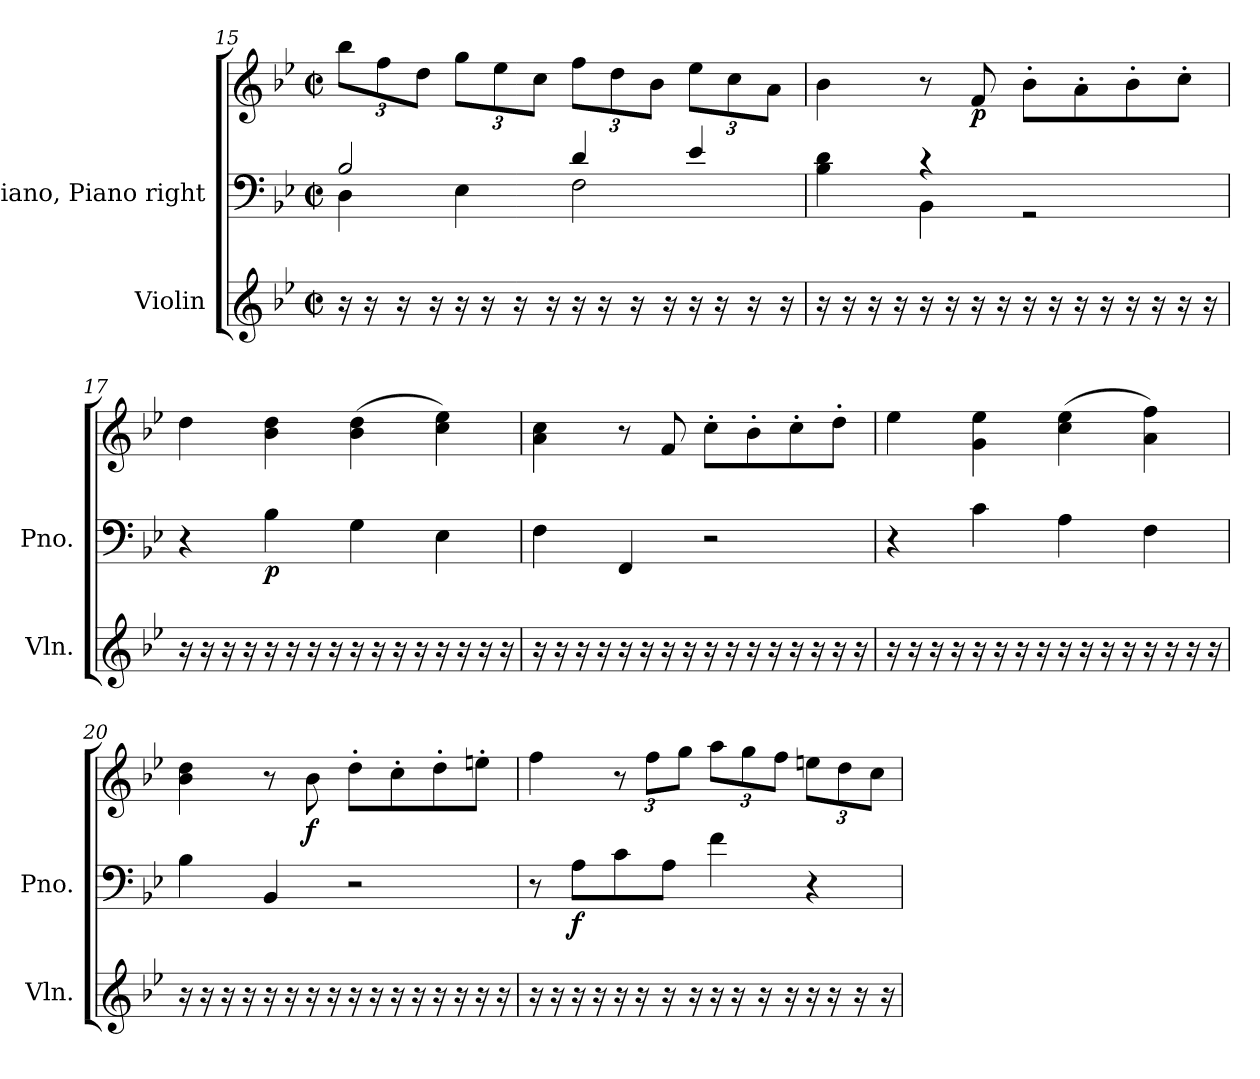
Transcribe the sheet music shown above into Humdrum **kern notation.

**kern	**kern	**kern	**dynam
*part2	*part1	*part1	*part1
*staff3	*staff2	*staff1	*staff1/2
*I"Violin	*I"Piano, Piano right	*	*
*I'Vln.	*I'Pno.	*	*
!!LO:LB:g=z
*clefG2	*clefF4	*clefG2	*
*k[b-e-]	*k[b-e-]	*k[b-e-]	*
*M2/2	*M2/2	*M2/2	*
*met(c|)	*met(c|)	*met(c|)	*
=15	=15	=15	=15
*	*^	*	*
*	*	*	*Xbrackettup	*
16r	2B-/	4D\	12bb-\L	.
16r	.	.	.	.
.	.	.	12ff\	.
16r	.	.	.	.
.	.	.	12dd\J	.
16r	.	.	.	.
16r	.	4E-\	12gg\L	.
16r	.	.	.	.
.	.	.	12ee-\	.
16r	.	.	.	.
.	.	.	12cc\J	.
16r	.	.	.	.
16r	4d/	2F\	12ff\L	.
16r	.	.	.	.
.	.	.	12dd\	.
16r	.	.	.	.
.	.	.	12b-\J	.
16r	.	.	.	.
16r	4e-/	.	12ee-\L	.
16r	.	.	.	.
.	.	.	12cc\	.
16r	.	.	.	.
.	.	.	12a\J	.
16r	.	.	.	.
=16	=16	=16	=16	=16
16r	4B-\ 4d\	4ryy	4b-\	.
16r	.	.	.	.
16r	.	.	.	.
16r	.	.	.	.
16r	4r	4BB-\	8r	.
16r	.	.	.	.
!	!	!	!	!LO:DY:b
16r	.	.	8f/	p
16r	.	.	.	.
16r	2rGG	2ryy	8b-'\L	.
16r	.	.	.	.
16r	.	.	8a'\	.
16r	.	.	.	.
16r	.	.	8b-'\	.
16r	.	.	.	.
16r	.	.	8cc'\J	.
16r	.	.	.	.
*	*v	*v	*	*
!!LO:LB:g=z
=17	=17	=17	=17
16r	4r	4dd\	.
16r	.	.	.
16r	.	.	.
16r	.	.	.
!	!	!	!LO:DY:b=2
16r	4B-\	4b-\ 4dd\	p
16r	.	.	.
16r	.	.	.
16r	.	.	.
16r	4G\	(>4b-\ 4dd\	.
16r	.	.	.
16r	.	.	.
16r	.	.	.
16r	4E-\	4cc\ 4ee-\)	.
16r	.	.	.
16r	.	.	.
16r	.	.	.
=18	=18	=18	=18
16r	4F\	4a\ 4cc\	.
16r	.	.	.
16r	.	.	.
16r	.	.	.
16r	4FF/	8r	.
16r	.	.	.
16r	.	8f/	.
16r	.	.	.
16r	2r	8cc'\L	.
16r	.	.	.
16r	.	8b-'\	.
16r	.	.	.
16r	.	8cc'\	.
16r	.	.	.
16r	.	8dd'\J	.
16r	.	.	.
!!LO:PB:g=z
=19	=19	=19	=19
16r	4r	4ee-\	.
16r	.	.	.
16r	.	.	.
16r	.	.	.
16r	4c\	4g\ 4ee-\	.
16r	.	.	.
16r	.	.	.
16r	.	.	.
16r	4A\	(>4cc\ 4ee-\	.
16r	.	.	.
16r	.	.	.
16r	.	.	.
16r	4F\	4a\ 4ff\)	.
16r	.	.	.
16r	.	.	.
16r	.	.	.
=20	=20	=20	=20
16r	4B-\	4b-\ 4dd\	.
16r	.	.	.
16r	.	.	.
16r	.	.	.
16r	4BB-/	8r	.
16r	.	.	.
!	!	!	!LO:DY:b
16r	.	8b-\	f
16r	.	.	.
16r	2r	8dd'\L	.
16r	.	.	.
16r	.	8cc'\	.
16r	.	.	.
16r	.	8dd'\	.
16r	.	.	.
16r	.	8een'\J	.
16r	.	.	.
!!LO:LB:g=z
=21	=21	=21	=21
16r	8r	4ff\	.
16r	.	.	.
!	!	!	!LO:DY:b=2
16r	8A\L	.	f
16r	.	.	.
16r	8c\	12r	.
16r	.	.	.
.	.	12ff\L	.
16r	8A\J	.	.
.	.	12gg\J	.
16r	.	.	.
16r	4f\	12aa\L	.
16r	.	.	.
.	.	12gg\	.
16r	.	.	.
.	.	12ff\J	.
16r	.	.	.
16r	4r	12een\L	.
16r	.	.	.
.	.	12dd\	.
16r	.	.	.
.	.	12cc\J	.
16r	.	.	.
=	=	=	=
*-	*-	*-	*-
